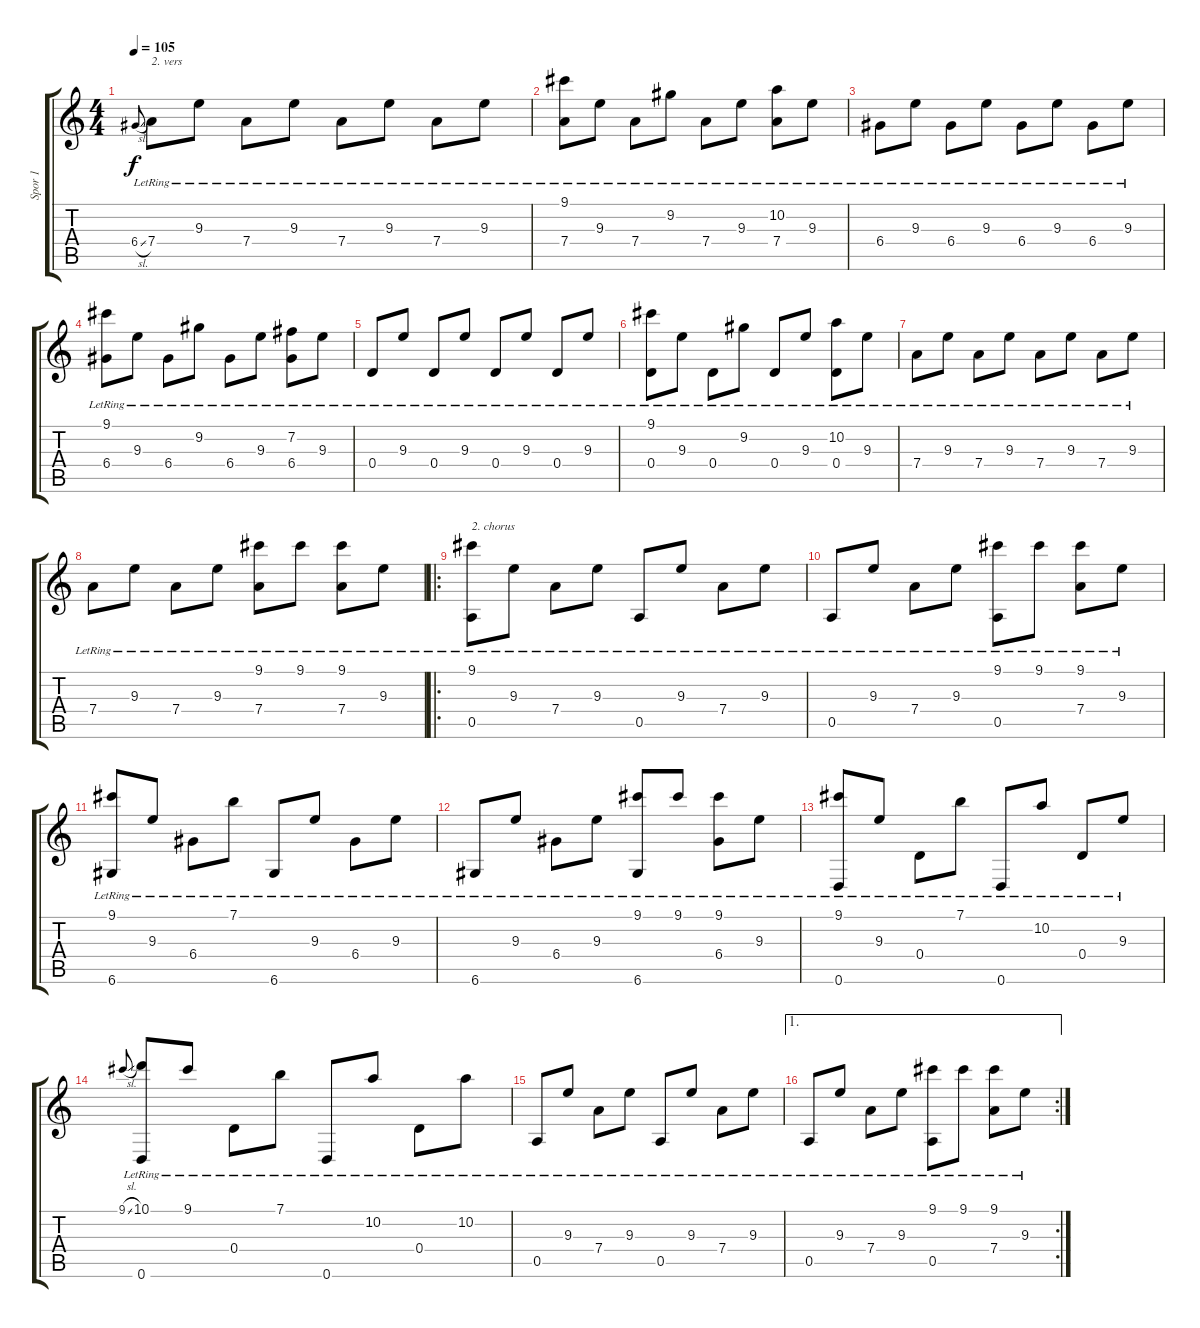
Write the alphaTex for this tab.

\track ("Spor 1" "Spor 1") {instrument acousticguitarsteel}
\staff {score tabs}
\tuning (E4 B3 G3 D3 A2 D2) {hide}
\ts (4 4)
\tempo 105
\clef g2
\ks c
6.4{sl}.8{gr onbeat dy f} 7.4{lr}.8{txt "2. vers"} 9.3{lr}.8 7.4{lr}.8 9.3{lr}.8 7.4{lr}.8 9.3{lr}.8 7.4{lr}.8 9.3{lr}.8 |
(9.1{lr} 7.4{lr}).8 9.3{lr}.8 7.4{lr}.8 9.2{lr}.8 7.4{lr}.8 9.3{lr}.8 (10.2{lr} 7.4{lr}).8 9.3{lr}.8 |
6.4{lr}.8 9.3{lr}.8 6.4{lr}.8 9.3{lr}.8 6.4{lr}.8 9.3{lr}.8 6.4{lr}.8 9.3{lr}.8 |
(9.1{lr} 6.4{lr}).8 9.3{lr}.8 6.4{lr}.8 9.2{lr}.8 6.4{lr}.8 9.3{lr}.8 (7.2{lr} 6.4{lr}).8 9.3{lr}.8 |
0.4{lr}.8 9.3{lr}.8 0.4{lr}.8 9.3{lr}.8 0.4{lr}.8 9.3{lr}.8 0.4{lr}.8 9.3{lr}.8 |
(9.1{lr} 0.4{lr}).8 9.3{lr}.8 0.4{lr}.8 9.2{lr}.8 0.4{lr}.8 9.3{lr}.8 (10.2{lr} 0.4{lr}).8 9.3{lr}.8 |
7.4{lr}.8 9.3{lr}.8 7.4{lr}.8 9.3{lr}.8 7.4{lr}.8 9.3{lr}.8 7.4{lr}.8 9.3{lr}.8 |
7.4{lr}.8 9.3{lr}.8 7.4{lr}.8 9.3{lr}.8 (9.1{lr} 7.4{lr}).8 9.1{lr}.8 (9.1{lr} 7.4{lr}).8 9.3{lr}.8 |
\ro
(9.1{lr} 0.5{lr}).8{txt "2. chorus"} 9.3{lr}.8 7.4{lr}.8 9.3{lr}.8 0.5{lr}.8 9.3{lr}.8 7.4{lr}.8 9.3{lr}.8 |
0.5{lr}.8 9.3{lr}.8 7.4{lr}.8 9.3{lr}.8 (9.1{lr} 0.5{lr}).8 9.1{lr}.8 (9.1{lr} 7.4{lr}).8 9.3{lr}.8 |
(9.1{lr} 6.6{lr}).8 9.3{lr}.8 6.4{lr}.8 7.1{lr}.8 6.6{lr}.8 9.3{lr}.8 6.4{lr}.8 9.3{lr}.8 |
6.6{lr}.8 9.3{lr}.8 6.4{lr}.8 9.3{lr}.8 (9.1{lr} 6.6{lr}).8 9.1{lr}.8 (9.1{lr} 6.4{lr}).8 9.3{lr}.8 |
(9.1{lr} 0.6{lr}).8 9.3{lr}.8 0.4{lr}.8 7.1{lr}.8 0.6{lr}.8 10.2{lr}.8 0.4{lr}.8 9.3{lr}.8 |
9.1{sl}.8{gr onbeat} (10.1{lr} 0.6{lr}).8 9.1{lr}.8 0.4{lr}.8 7.1{lr}.8 0.6{lr}.8 10.2{lr}.8 0.4{lr}.8 10.2{lr}.8 |
0.5{lr}.8 9.3{lr}.8 7.4{lr}.8 9.3{lr}.8 0.5{lr}.8 9.3{lr}.8 7.4{lr}.8 9.3{lr}.8 |
\ae 1
\rc 2
0.5{lr}.8 9.3{lr}.8 7.4{lr}.8 9.3{lr}.8 (9.1{lr} 0.5{lr}).8 9.1{lr}.8 (9.1{lr} 7.4{lr}).8 9.3{lr}.8
